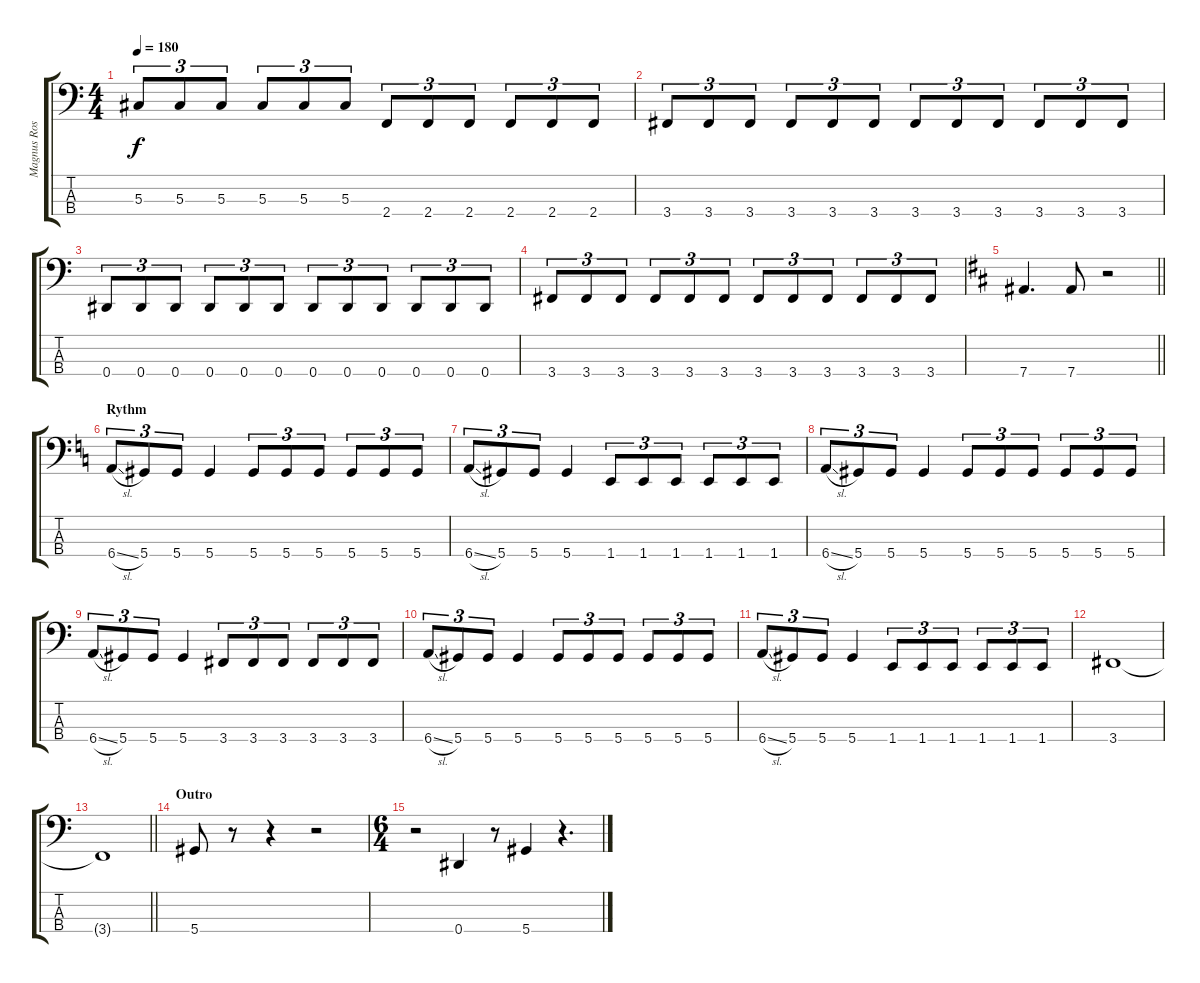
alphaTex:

\track ("Magnus Rosén" "Magnus Ros") {instrument electricbassfinger}
\staff {score tabs}
\tuning (Gb2 Db2 Ab1 Eb1) {hide}
\ts (4 4)
\tempo 180
\clef f4
\ks c
5.3.8{tu (3 2) dy f} 5.3.8{tu (3 2)} 5.3.8{tu (3 2)} 5.3.8{tu (3 2)} 5.3.8{tu (3 2)} 5.3.8{tu (3 2)} 2.4.8{tu (3 2)} 2.4.8{tu (3 2)} 2.4.8{tu (3 2)} 2.4.8{tu (3 2)} 2.4.8{tu (3 2)} 2.4.8{tu (3 2)} |
3.4.8{tu (3 2)} 3.4.8{tu (3 2)} 3.4.8{tu (3 2)} 3.4.8{tu (3 2)} 3.4.8{tu (3 2)} 3.4.8{tu (3 2)} 3.4.8{tu (3 2)} 3.4.8{tu (3 2)} 3.4.8{tu (3 2)} 3.4.8{tu (3 2)} 3.4.8{tu (3 2)} 3.4.8{tu (3 2)} |
0.4.8{tu (3 2)} 0.4.8{tu (3 2)} 0.4.8{tu (3 2)} 0.4.8{tu (3 2)} 0.4.8{tu (3 2)} 0.4.8{tu (3 2)} 0.4.8{tu (3 2)} 0.4.8{tu (3 2)} 0.4.8{tu (3 2)} 0.4.8{tu (3 2)} 0.4.8{tu (3 2)} 0.4.8{tu (3 2)} |
3.4.8{tu (3 2)} 3.4.8{tu (3 2)} 3.4.8{tu (3 2)} 3.4.8{tu (3 2)} 3.4.8{tu (3 2)} 3.4.8{tu (3 2)} 3.4.8{tu (3 2)} 3.4.8{tu (3 2)} 3.4.8{tu (3 2)} 3.4.8{tu (3 2)} 3.4.8{tu (3 2)} 3.4.8{tu (3 2)} |
\barLineRight lightlight
\ks d
7.4.4{d} 7.4.8 r.2 |
\section ("" "Rythm")
\ks c
6.4{sl}.8{tu (3 2)} 5.4.8{tu (3 2)} 5.4.8{tu (3 2)} 5.4.4 5.4.8{tu (3 2)} 5.4.8{tu (3 2)} 5.4.8{tu (3 2)} 5.4.8{tu (3 2)} 5.4.8{tu (3 2)} 5.4.8{tu (3 2)} |
6.4{sl}.8{tu (3 2)} 5.4.8{tu (3 2)} 5.4.8{tu (3 2)} 5.4.4 1.4.8{tu (3 2)} 1.4.8{tu (3 2)} 1.4.8{tu (3 2)} 1.4.8{tu (3 2)} 1.4.8{tu (3 2)} 1.4.8{tu (3 2)} |
6.4{sl}.8{tu (3 2)} 5.4.8{tu (3 2)} 5.4.8{tu (3 2)} 5.4.4 5.4.8{tu (3 2)} 5.4.8{tu (3 2)} 5.4.8{tu (3 2)} 5.4.8{tu (3 2)} 5.4.8{tu (3 2)} 5.4.8{tu (3 2)} |
6.4{sl}.8{tu (3 2)} 5.4.8{tu (3 2)} 5.4.8{tu (3 2)} 5.4.4 3.4.8{tu (3 2)} 3.4.8{tu (3 2)} 3.4.8{tu (3 2)} 3.4.8{tu (3 2)} 3.4.8{tu (3 2)} 3.4.8{tu (3 2)} |
6.4{sl}.8{tu (3 2)} 5.4.8{tu (3 2)} 5.4.8{tu (3 2)} 5.4.4 5.4.8{tu (3 2)} 5.4.8{tu (3 2)} 5.4.8{tu (3 2)} 5.4.8{tu (3 2)} 5.4.8{tu (3 2)} 5.4.8{tu (3 2)} |
6.4{sl}.8{tu (3 2)} 5.4.8{tu (3 2)} 5.4.8{tu (3 2)} 5.4.4 1.4.8{tu (3 2)} 1.4.8{tu (3 2)} 1.4.8{tu (3 2)} 1.4.8{tu (3 2)} 1.4.8{tu (3 2)} 1.4.8{tu (3 2)} |
3.4.1 |
\barLineRight lightlight
3.4{t}.1 |
\section ("" "Outro")
5.4.8 r.8 r.4 r.2 |
\ts (6 4)
r.2 0.4.4 r.8 5.4.4 r.4{d}
